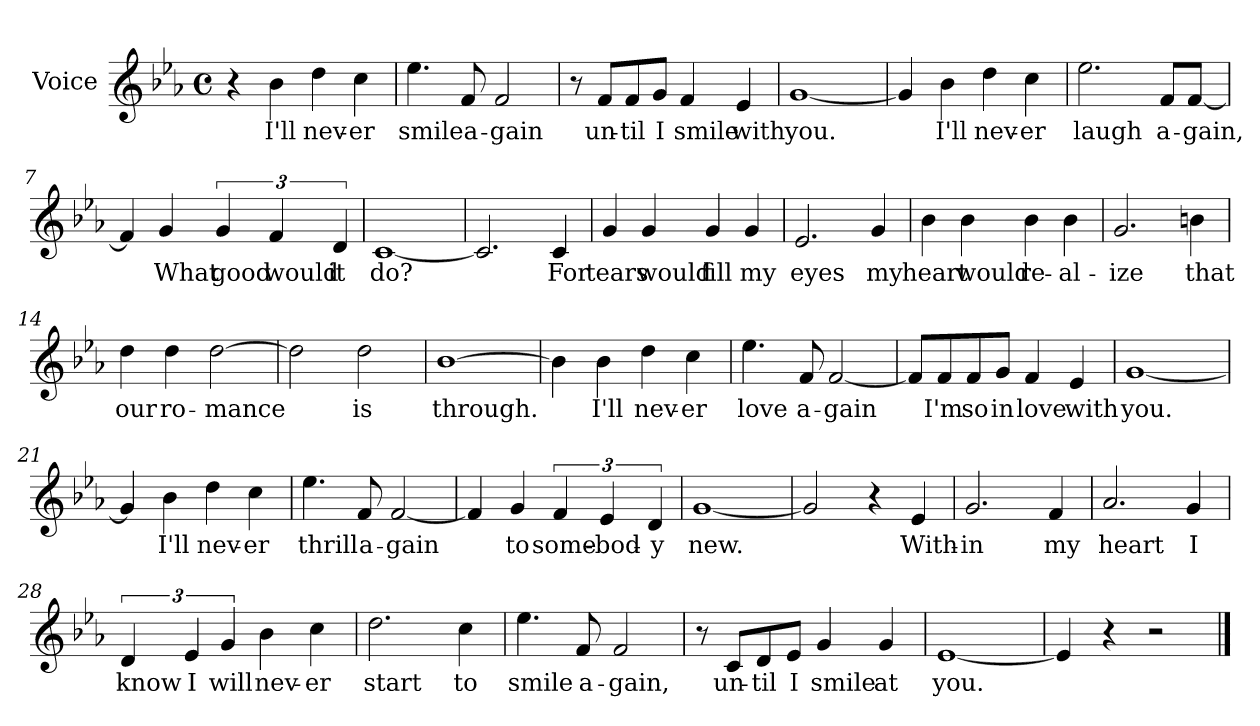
**kern	**text
*part1	*part1
*staff1	*staff1
*I"Voice	*
*clefG2	*
*k[b-e-a-]	*
*E-:	*
*M4/4	*
*met(c)	*
=1	=1
4r	.
4b-\	I'll
4dd\	nev-
4cc\	-er
=2	=2
4.ee-\	smile
8f/	a-
2f/	-gain
=3	=3
8r	.
8f/L	un-
8f/	-til
8g/J	I
4f/	smile
4e-/	with
=4	=4
[1g	you.
!!LO:LB:g=z
=5	=5
4g/]	.
4b-\	I'll
4dd\	nev-
4cc\	-er
=6	=6
2.ee-\	laugh
8f/L	a-
[8f/J	-gain,
=7	=7
4f/]	.
4g/	What
6g/	good
6f/	would
6d/	it
=8	=8
[1c	do?
=9	=9
2.c/]	.
4c/	For
!!LO:LB:g=z
=10	=10
4g/	tears
4g/	would
4g/	fill
4g/	my
=11	=11
2.e-/	eyes
4g/	my
=12	=12
4b-\	heart
4b-\	would
4b-\	re-
4b-\	-al-
=13	=13
2.g/	-ize
4bn\	that
!!LO:LB:g=z
=14	=14
4dd\	our
4dd\	ro-
[2dd\	-mance
=15	=15
2dd\]	.
2dd\	is
=16	=16
[1b-	through.
=17	=17
4b-\]	.
4b-\	I'll
4dd\	nev-
4cc\	-er
=18	=18
4.ee-\	love
8f/	a-
[2f/	-gain
!!LO:LB:g=z
=19	=19
8f/L]	.
8f/	I'm
8f/	so
8g/J	in
4f/	love
4e-/	with
=20	=20
[1g	you.
=21	=21
4g/]	.
4b-\	I'll
4dd\	nev-
4cc\	-er
=22	=22
4.ee-\	thrill
8f/	a-
[2f/	-gain
!!LO:LB:g=z
=23	=23
4f/]	.
4g/	to
6f/	some-
6e-/	-bod-
6d/	-y
=24	=24
[1g	new.
=25	=25
2g/]	.
4r	.
4e-/	With-
=26	=26
2.g/	-in
4f/	my
=27	=27
2.a-/	heart
4g/	I
=28	=28
6d/	know
6e-/	I
6g/	will
4b-\	nev-
4cc\	-er
!!LO:LB:g=z
=29	=29
2.dd\	start
4cc\	to
=30	=30
4.ee-\	smile
8f/	a-
2f/	gain,
=31	=31
8r	.
8c/L	un-
8d/	-til
8e-/J	I
4g/	smile
4g/	at
=32	=32
[1e-	you.
=33	=33
4e-/]	.
4r	.
2r	.
==	==
*-	*-
